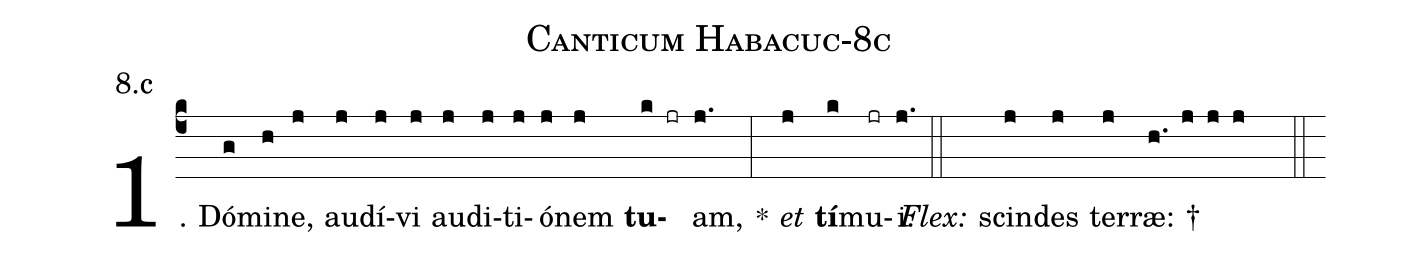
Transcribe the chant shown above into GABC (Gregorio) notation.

name: Canticum Habacuc-8c;
annotation: 8.c;
%%
(c4)1. Dó(g)mi(h)ne,(j) au(j)dí(j)vi(j) au(j)di(j)ti(j)ó(j)nem(j) <b>tu</b>(k jr)am,(j.) *(:) <i>et</i>(j) <b>tí</b>(k)mu(jr)i.(j.) (::)
<i>Flex:</i>()  scin(j)des(j) ter(j)ræ: †(h. j j j  ::)
